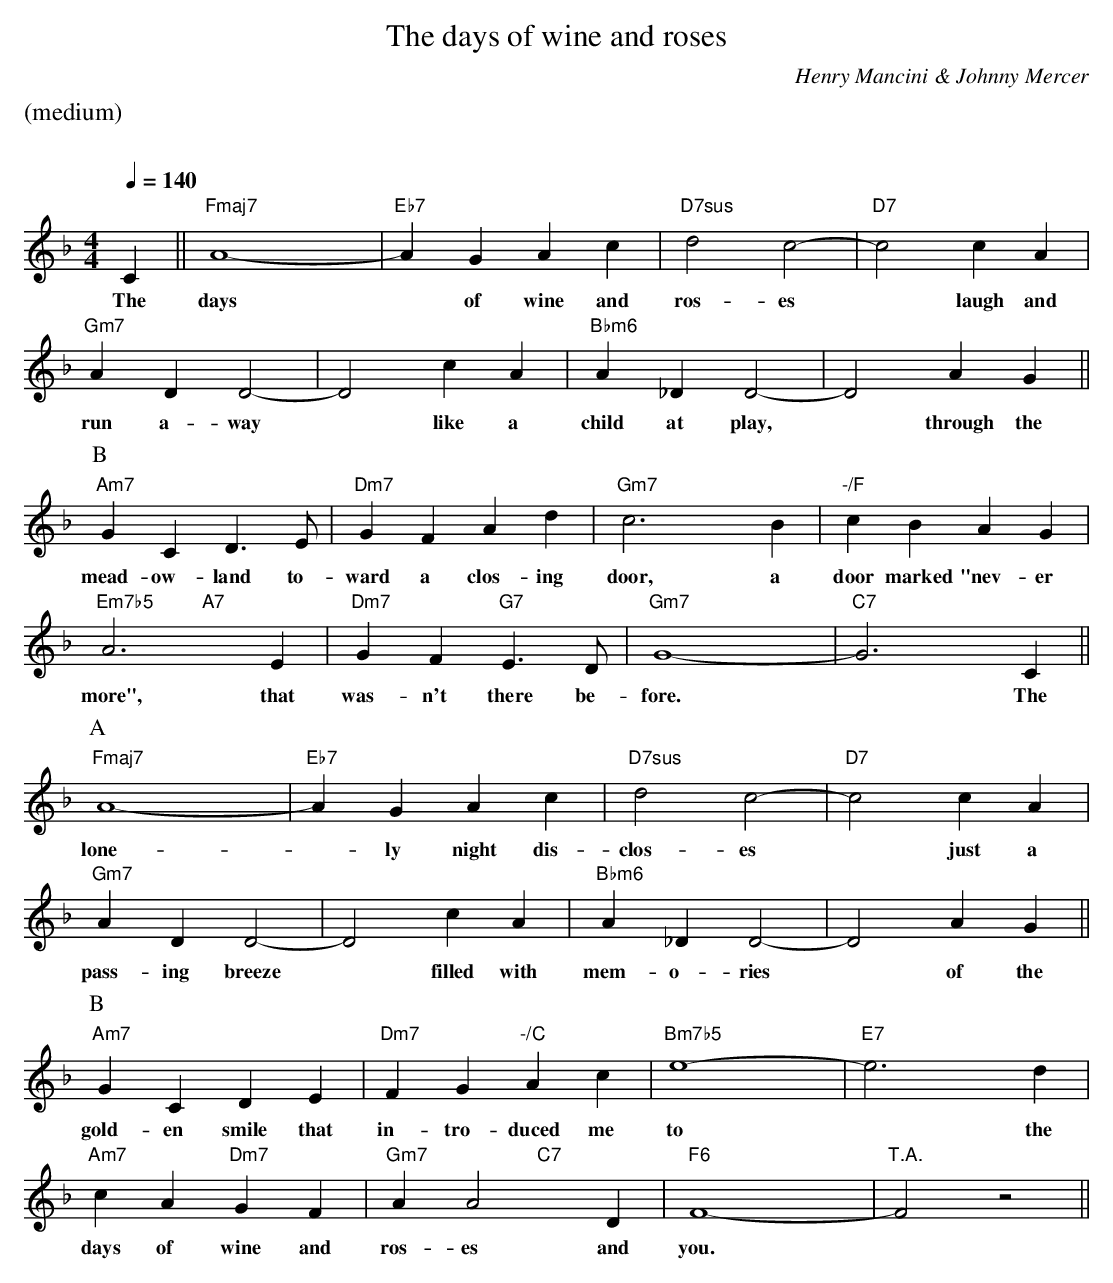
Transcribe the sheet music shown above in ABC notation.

X:1
T: The days of wine and roses
M:4/4
L:1/4
C:Henry Mancini & Johnny Mercer
Q:1/4=140
%%staves (chords melody)
K:F
%%text (medium)
%%vskip 20
V:chords
x || "Fmaj7"x2 x2 | "Eb7"x2 x2 | "D7sus"x2 x2 | "D7"x2 x2 |
"Gm7"x2 x2 | x2 x2 | "Bbm6"x2 x2 | x2 x2 ||
V:melody
P: A
C||A4-|AGAc|d2c2-|c2cA|
w:The days * of wine and ros-es * laugh and
ADD2-|D2cA|A_DD2-|D2AG||
w:run a-way * like a child at play, * through the
P: B
V:chords
"Am7"x2 x2 | "Dm7"x2 x2 | "Gm7"x2 x2 | "-/F"x2 x2 |
"Em7b5"x2 "A7"x2 | "Dm7"x2 "G7"x2 | "Gm7"x2 x2 | "C7"x2 x2 ||
V:melody
GCD>E|GFAd|c3B|cBAG|
w:mead-ow-land to-ward a clos-ing door, a door marked "nev-er
A3E|GFE>D|G4-|G3C||
w:more", that was-n't there be-fore. * The
P: A
V:chords
"Fmaj7"x2 x2 | "Eb7"x2 x2 | "D7sus"x2 x2 | "D7"x2 x2 |
"Gm7"x2 x2 | x2 x2 | "Bbm6"x2 x2 | x2 x2 ||
V:melody
A4-|AGAc|d2c2-|c2cA|
w:lone- * ly night dis-clos-es * just a
ADD2-|D2cA|A_DD2-|D2AG||
w:pass-ing breeze * filled with mem-o-ries * of the
P: B
V:chords
"Am7"x2 x2 | "Dm7"x2 "-/C"x2 | "Bm7b5"x2 x2 | "E7"x2 x2 |
"Am7"x2 "Dm7"x2 | "Gm7"x2 "C7"x2 | "F6"x2 x2 | "T.A."x2 x2 ||
V:melody
GCDE|FGAc|e4-|e3d|
w:gold-en smile that in-tro-duced me to * the
cAGF|AA2D|F4-|F2z2|]
w:days of wine and ros-es and you.*
